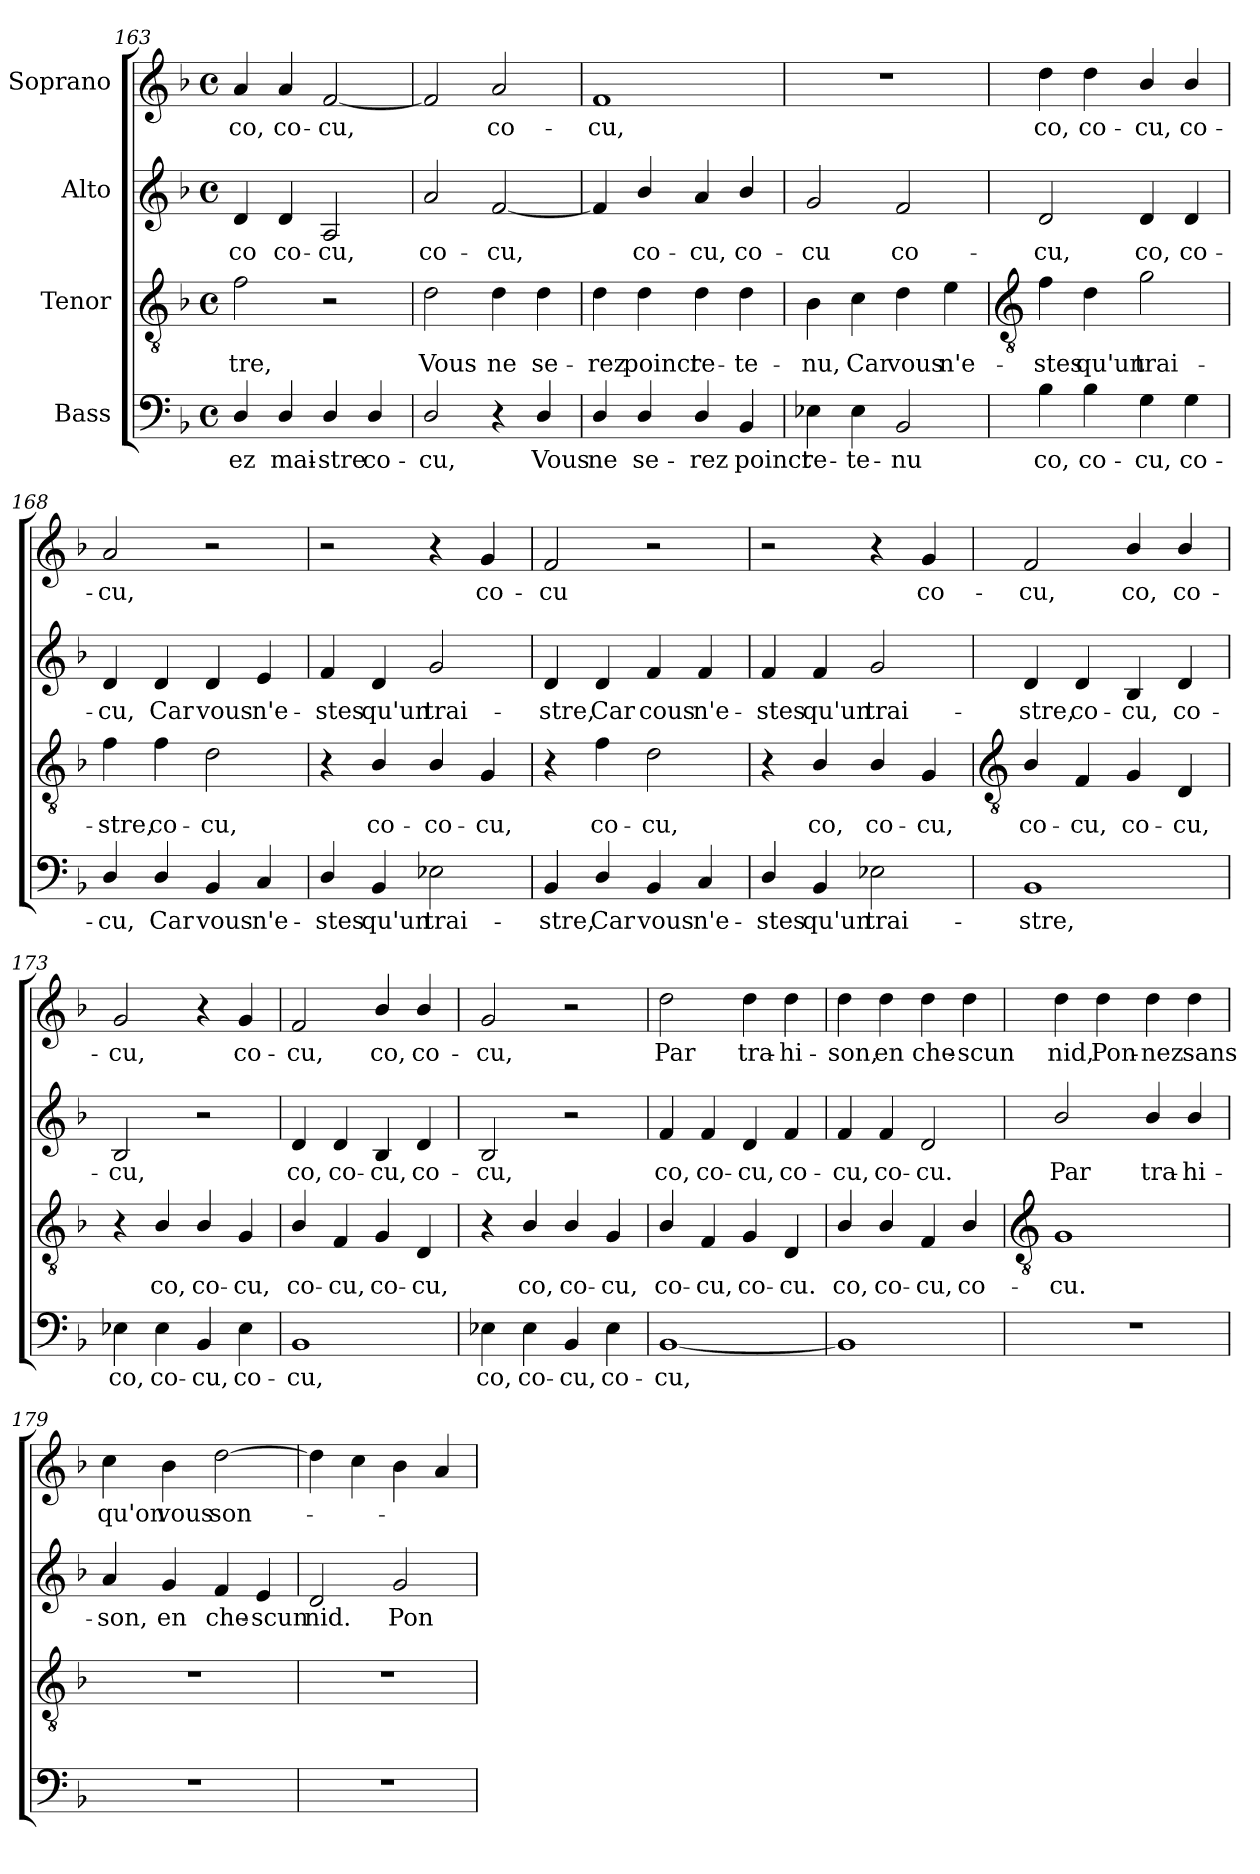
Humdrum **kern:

**kern	**text	**kern	**text	**kern	**text	**kern	**text
*part4	*part4	*part3	*part3	*part2	*part2	*part1	*part1
*staff4	*staff4	*staff3	*staff3	*staff2	*staff2	*staff1	*staff1
*I"Bass	*	*I"Tenor	*	*I"Alto	*	*I"Soprano	*
*clefF4	*	*clefGv2	*	*clefG2	*	*clefG2	*
*k[b-]	*	*k[b-]	*	*k[b-]	*	*k[b-]	*
*F:	*	*F:	*	*F:	*	*F:	*
*M4/4	*	*M4/4	*	*M4/4	*	*M4/4	*
*met(c)	*	*met(c)	*	*met(c)	*	*met(c)	*
=163	=163	=163	=163	=163	=163	=163	=163
!	!LO:LY:b	!	!LO:LY:b	!	!LO:LY:b	!	!LO:LY:b
4D/	-ez	2f	-tre,	4d	co	4a	co,
!	!LO:LY:b	!	!	!	!LO:LY:b	!	!LO:LY:b
4D/	mai-	.	.	4d	co-	4a	co-
!	!LO:LY:b	!	!	!	!LO:LY:b	!	!LO:LY:b
4D/	-stre	2r	.	2A	-cu,	[2f	-cu,
!	!LO:LY:b	!	!	!	!	!	!
4D/	co-	.	.	.	.	.	.
=164	=164	=164	=164	=164	=164	=164	=164
!	!LO:LY:b	!	!LO:LY:b	!	!LO:LY:b	!	!
2D/	-cu,	2d	Vous	2a	co-	2f]	.
!	!	!	!LO:LY:b	!	!LO:LY:b	!	!LO:LY:b
4r	.	4d	ne	[2f	-cu,	2a	co-
!	!LO:LY:b	!	!LO:LY:b	!	!	!	!
4D/	Vous	4d	se-	.	.	.	.
=165	=165	=165	=165	=165	=165	=165	=165
!	!LO:LY:b	!	!LO:LY:b	!	!	!	!LO:LY:b
4D/	ne	4d	-rez	4f]	.	1f	-cu,
!	!LO:LY:b	!	!LO:LY:b	!	!LO:LY:b	!	!
4D/	se-	4d	poinct	4b-/	co-	.	.
!	!LO:LY:b	!	!LO:LY:b	!	!LO:LY:b	!	!
4D/	-rez	4d	re-	4a	-cu,	.	.
!	!LO:LY:b	!	!LO:LY:b	!	!LO:LY:b	!	!
4BB-	poinct	4d	-te-	4b-/	co-	.	.
=166	=166	=166	=166	=166	=166	=166	=166
!	!LO:LY:b	!	!LO:LY:b	!	!LO:LY:b	!	!
4E-X	re-	4B-	-nu,	2g	-cu	1r	.
!	!LO:LY:b	!	!LO:LY:b	!	!	!	!
4E-	-te-	4c	Car	.	.	.	.
!	!LO:LY:b	!	!LO:LY:b	!	!LO:LY:b	!	!
2BB-	-nu	4d	vous	2f	co-	.	.
!	!	!	!LO:LY:b	!	!	!	!
.	.	4e	n'e-	.	.	.	.
!!LO:LB:g=z
=167	=167	=167	=167	=167	=167	=167	=167
*	*	*clefGv2	*	*	*	*	*
!	!LO:LY:b	!	!LO:LY:b	!	!LO:LY:b	!	!LO:LY:b
4B-	co,	4f	-stes	2d	-cu,	4dd	co,
!	!LO:LY:b	!	!LO:LY:b	!	!	!	!LO:LY:b
4B-	co-	4d	qu'un	.	.	4dd	co-
!	!LO:LY:b	!	!LO:LY:b	!	!LO:LY:b	!	!LO:LY:b
4G	-cu,	2g	trai-	4d	co,	4b-/	-cu,
!	!LO:LY:b	!	!	!	!LO:LY:b	!	!LO:LY:b
4G	co-	.	.	4d	co-	4b-/	co-
=168	=168	=168	=168	=168	=168	=168	=168
!	!LO:LY:b	!	!LO:LY:b	!	!LO:LY:b	!	!LO:LY:b
4D/	-cu,	4f	-stre,	4d	-cu,	2a	-cu,
!	!LO:LY:b	!	!LO:LY:b	!	!LO:LY:b	!	!
4D/	Car	4f	co-	4d	Car	.	.
!	!LO:LY:b	!	!LO:LY:b	!	!LO:LY:b	!	!
4BB-	vous	2d	-cu,	4d	vous	2r	.
!	!LO:LY:b	!	!	!	!LO:LY:b	!	!
4C	n'e-	.	.	4e	n'e-	.	.
=169	=169	=169	=169	=169	=169	=169	=169
!	!LO:LY:b	!	!	!	!LO:LY:b	!	!
4D/	-stes	4r	.	4f	-stes	2r	.
!	!LO:LY:b	!	!LO:LY:b	!	!LO:LY:b	!	!
4BB-	qu'un	4B-/	co-	4d	qu'un	.	.
!	!LO:LY:b	!	!LO:LY:b	!	!LO:LY:b	!	!
2E-X	trai-	4B-/	-co-	2g	trai-	4r	.
!	!	!	!LO:LY:b	!	!	!	!LO:LY:b
.	.	4G	-cu,	.	.	4g	co-
=170	=170	=170	=170	=170	=170	=170	=170
!	!LO:LY:b	!	!	!	!LO:LY:b	!	!LO:LY:b
4BB-	-stre,	4r	.	4d	-stre,	2f	-cu
!	!LO:LY:b	!	!LO:LY:b	!	!LO:LY:b	!	!
4D/	Car	4f	co-	4d	Car	.	.
!	!LO:LY:b	!	!LO:LY:b	!	!LO:LY:b	!	!
4BB-	vous	2d	-cu,	4f	cous	2r	.
!	!LO:LY:b	!	!	!	!LO:LY:b	!	!
4C	n'e-	.	.	4f	n'e-	.	.
=171	=171	=171	=171	=171	=171	=171	=171
!	!LO:LY:b	!	!	!	!LO:LY:b	!	!
4D/	-stes	4r	.	4f	-stes	2r	.
!	!LO:LY:b	!	!LO:LY:b	!	!LO:LY:b	!	!
4BB-	qu'un	4B-/	co,	4f	qu'un	.	.
!	!LO:LY:b	!	!LO:LY:b	!	!LO:LY:b	!	!
2E-X	trai-	4B-/	co-	2g	trai-	4r	.
!	!	!	!LO:LY:b	!	!	!	!LO:LY:b
.	.	4G	-cu,	.	.	4g	co-
!!LO:LB:g=z
=172	=172	=172	=172	=172	=172	=172	=172
*	*	*clefGv2	*	*	*	*	*
!	!LO:LY:b	!	!LO:LY:b	!	!LO:LY:b	!	!LO:LY:b
1BB-	-stre,	4B-/	co-	4d	-stre,	2f	-cu,
!	!	!	!LO:LY:b	!	!LO:LY:b	!	!
.	.	4F	-cu,	4d	co-	.	.
!	!	!	!LO:LY:b	!	!LO:LY:b	!	!LO:LY:b
.	.	4G	co-	4B-	-cu,	4b-/	co,
!	!	!	!LO:LY:b	!	!LO:LY:b	!	!LO:LY:b
.	.	4D	-cu,	4d	co-	4b-/	co-
=173	=173	=173	=173	=173	=173	=173	=173
!	!LO:LY:b	!	!	!	!LO:LY:b	!	!LO:LY:b
4E-X	co,	4r	.	2B-	-cu,	2g	-cu,
!	!LO:LY:b	!	!LO:LY:b	!	!	!	!
4E-	co-	4B-/	co,	.	.	.	.
!	!LO:LY:b	!	!LO:LY:b	!	!	!	!
4BB-	-cu,	4B-/	co-	2r	.	4r	.
!	!LO:LY:b	!	!LO:LY:b	!	!	!	!LO:LY:b
4E-	co-	4G	-cu,	.	.	4g	co-
=174	=174	=174	=174	=174	=174	=174	=174
!	!LO:LY:b	!	!LO:LY:b	!	!LO:LY:b	!	!LO:LY:b
1BB-	-cu,	4B-/	co-	4d	co,	2f	-cu,
!	!	!	!LO:LY:b	!	!LO:LY:b	!	!
.	.	4F	-cu,	4d	co-	.	.
!	!	!	!LO:LY:b	!	!LO:LY:b	!	!LO:LY:b
.	.	4G	co-	4B-	-cu,	4b-/	co,
!	!	!	!LO:LY:b	!	!LO:LY:b	!	!LO:LY:b
.	.	4D	-cu,	4d	co-	4b-/	co-
=175	=175	=175	=175	=175	=175	=175	=175
!	!LO:LY:b	!	!	!	!LO:LY:b	!	!LO:LY:b
4E-X	co,	4r	.	2B-	-cu,	2g	-cu,
!	!LO:LY:b	!	!LO:LY:b	!	!	!	!
4E-	co-	4B-/	co,	.	.	.	.
!	!LO:LY:b	!	!LO:LY:b	!	!	!	!
4BB-	-cu,	4B-/	co-	2r	.	2r	.
!	!LO:LY:b	!	!LO:LY:b	!	!	!	!
4E-	co-	4G	-cu,	.	.	.	.
=176	=176	=176	=176	=176	=176	=176	=176
!	!LO:LY:b	!	!LO:LY:b	!	!LO:LY:b	!	!LO:LY:b
[1BB-	-cu,	4B-/	co-	4f	co,	2dd	Par
!	!	!	!LO:LY:b	!	!LO:LY:b	!	!
.	.	4F	-cu,	4f	co-	.	.
!	!	!	!LO:LY:b	!	!LO:LY:b	!	!LO:LY:b
.	.	4G	co-	4d	-cu,	4dd	tra-
!	!	!	!LO:LY:b	!	!LO:LY:b	!	!LO:LY:b
.	.	4D	-cu.	4f	co-	4dd	-hi-
=177	=177	=177	=177	=177	=177	=177	=177
!	!	!	!LO:LY:b	!	!LO:LY:b	!	!LO:LY:b
1BB-]	.	4B-/	co,	4f	-cu,	4dd	-son,
!	!	!	!LO:LY:b	!	!LO:LY:b	!	!LO:LY:b
.	.	4B-/	co-	4f	co-	4dd	en
!	!	!	!LO:LY:b	!	!LO:LY:b	!	!LO:LY:b
.	.	4F	-cu,	2d	-cu.	4dd	che-
!	!	!	!LO:LY:b	!	!	!	!LO:LY:b
.	.	4B-/	co-	.	.	4dd	-scun
!!LO:LB:g=z
=178	=178	=178	=178	=178	=178	=178	=178
*	*	*clefGv2	*	*	*	*	*
!	!	!	!LO:LY:b	!	!LO:LY:b	!	!LO:LY:b
1r	.	1G	-cu.	2b-/	Par	4dd	nid,
!	!	!	!	!	!	!	!LO:LY:b
.	.	.	.	.	.	4dd	Pon-
!	!	!	!	!	!LO:LY:b	!	!LO:LY:b
.	.	.	.	4b-/	tra-	4dd	-nez
!	!	!	!	!	!LO:LY:b	!	!LO:LY:b
.	.	.	.	4b-/	-hi-	4dd	sans
=179	=179	=179	=179	=179	=179	=179	=179
!	!	!	!	!	!LO:LY:b	!	!LO:LY:b
1r	.	1r	.	4a	-son,	4cc	qu'on
!	!	!	!	!	!LO:LY:b	!	!LO:LY:b
.	.	.	.	4g	en	4b-	vous
!	!	!	!	!	!LO:LY:b	!	!LO:LY:b
.	.	.	.	4f	che-	[2dd	son-
!	!	!	!	!	!LO:LY:b	!	!
.	.	.	.	4e	-scun	.	.
=180	=180	=180	=180	=180	=180	=180	=180
!	!	!	!	!	!LO:LY:b	!	!
1r	.	1r	.	2d	nid.	4dd]	.
.	.	.	.	.	.	4cc	.
!	!	!	!	!	!LO:LY:b	!	!
.	.	.	.	2g	Pon-	4b-	.
.	.	.	.	.	.	4a	.
=	=	=	=	=	=	=	=
*-	*-	*-	*-	*-	*-	*-	*-
